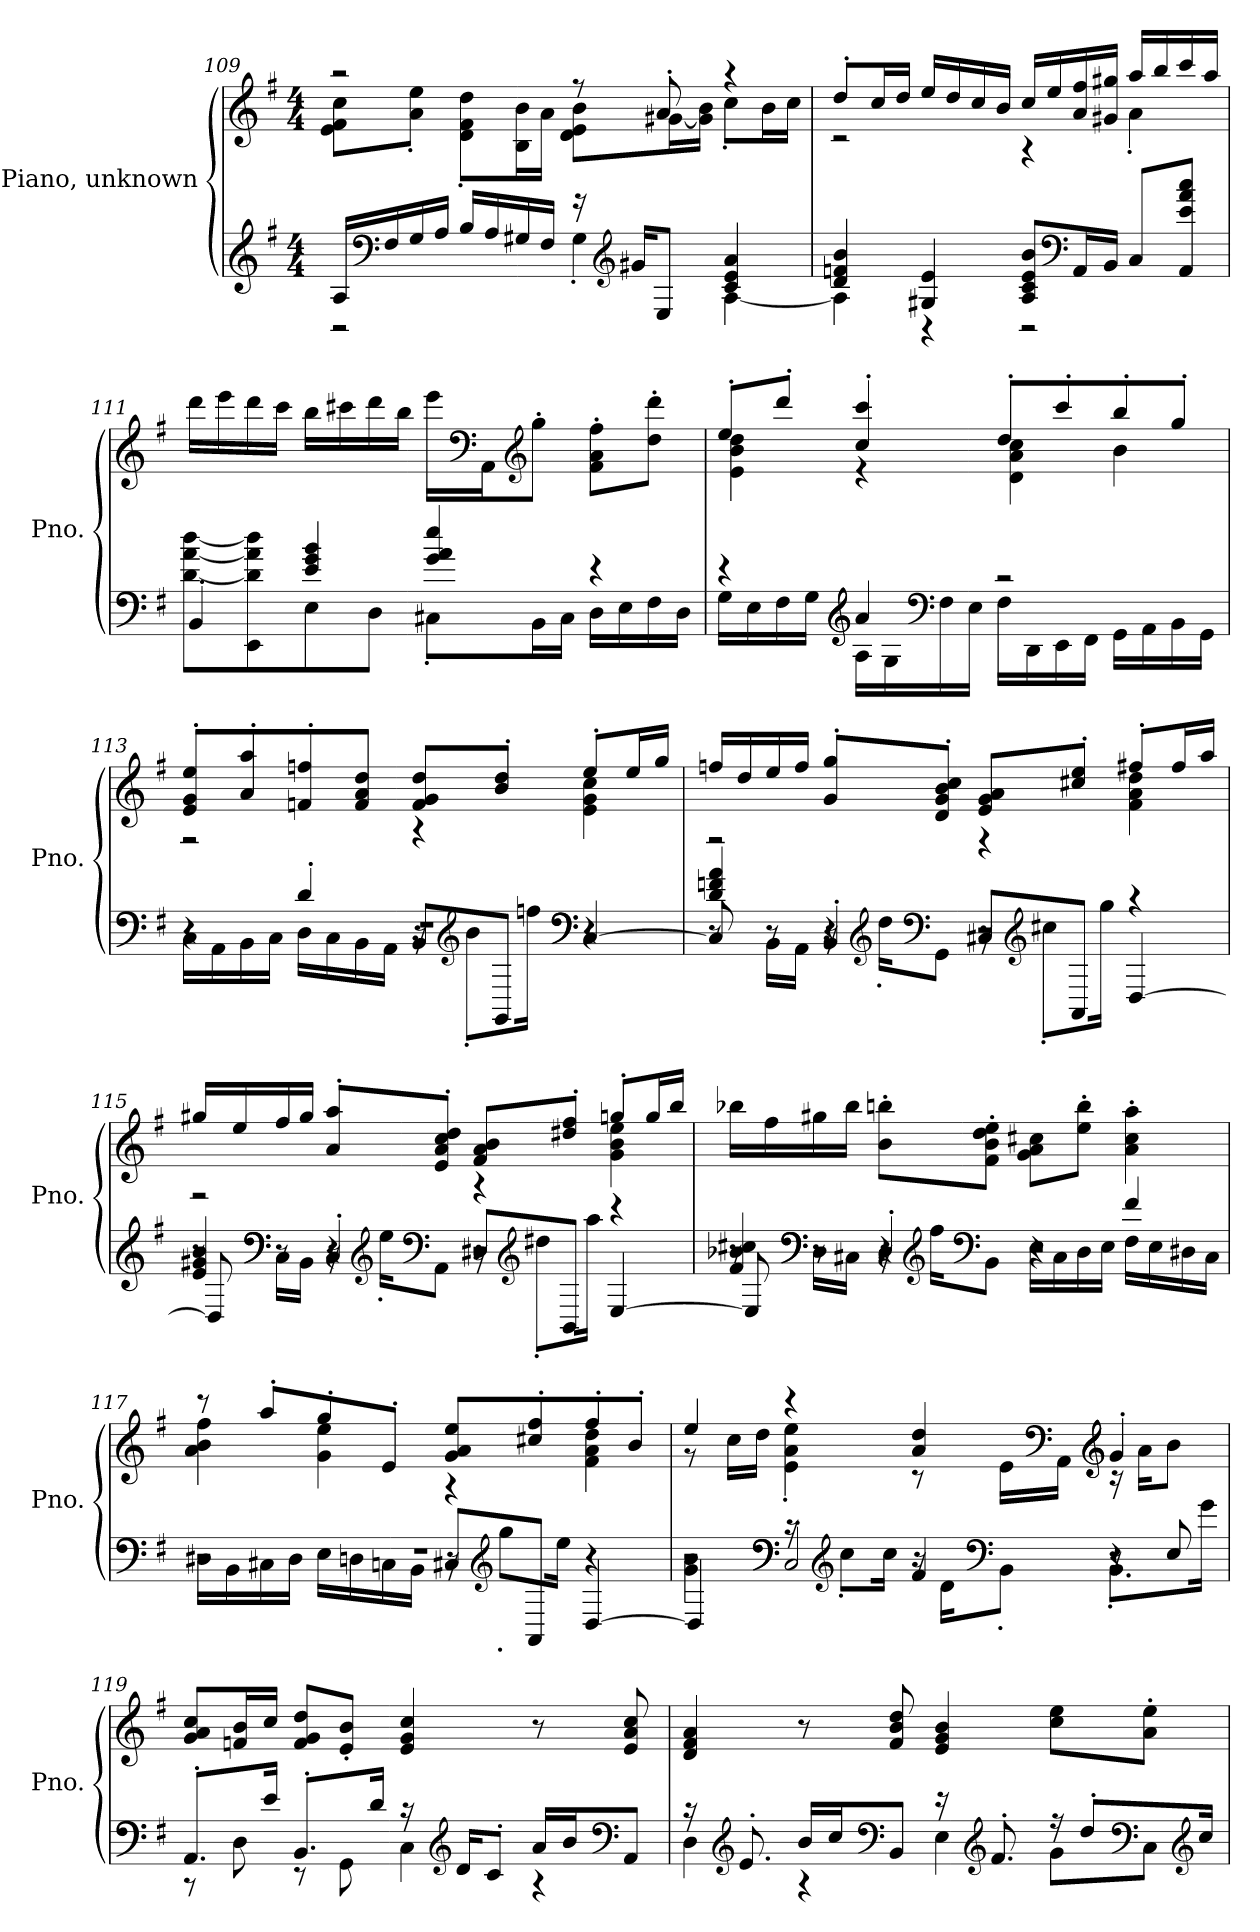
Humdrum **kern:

**kern	**kern
*part1	*part1
*staff2	*staff1
*I"Piano, unknown	*
*I'Pno.	*
*clefG2	*clefG2
*k[f#]	*k[f#]
*M4/4	*M4/4
=109	=109
*^	*^
16A/LL	2r	2r	8e\ 8f#\ 8cc\L
*clefF4	*	*	*
16F#/	.	.	.
16G/	.	.	8a\' 8ee\'J
16A/JJ	.	.	.
16B/LL	.	.	8d\' 8f#\' 8dd\'L
16A/	.	.	.
16G#X/	.	.	16B\ 16b\L
16F#/JJ	.	.	16a\JJ
16r	4G#'\	8r	8d\ 8e\ 8b\L
*clefG2	*	*	*
16g#X/KL	.	.	.
8E/J	.	8a'/	[16g#X\L
.	.	.	16g#\] 16b\JJ
4c/ 4e/ 4a/	[4A\	4r	8cc'\L
.	.	.	16b\L
.	.	.	16cc\JJ
!!LO:PB:g=z	!!
=110	=110	=110	=110
4d/ 4fn/ 4b/	4A\]	8dd'/L	2r
.	.	16cc/L	.
.	.	16dd/JJ	.
4G#X/ 4e/	4r	16ee/LL	.
.	.	16dd/	.
.	.	16cc/	.
.	.	16b/JJ	.
8A/ 8c/ 8e/ 8b/L	2r	16cc/LL	4r
.	.	16ee/	.
*clefF4	*	*	*
16AA/L	.	16a/ 16ff#/	.
16BB/JJ	.	16g#X/ 16gg#X/JJ	.
8C/L	.	16aa/LL	4a'\
.	.	16bb/	.
8AA/ 8e/ 8a/ 8cc/J	.	16ccc/	.
.	.	16aa/JJ	.
*	*	*v	*v
=111	=111	=111
4BB'/	[8d\ [8a\ [8dd\L	16ddd\LL
.	.	16eee\
.	8EE\ 8d\] 8a\] 8dd\]	16ddd\
.	.	16ccc\JJ
4e/ 4g/ 4b/	8E\	16bb\LL
.	.	16ccc#X\
.	8D\J	16ddd\
.	.	16bb\JJ
4g/ 4a/ 4ee/	8C#X'\L	16eee\LL
*	*	*clefF4
.	.	16AA\J
*	*	*clefG2
.	16BB\L	8gg'\J
.	16C#\JJ	.
4r	16D\LL	8f#\' 8a\' 8ff#\'L
.	16E\	.
.	16F#\	8dd\' 8ddd\'J
.	16D\JJ	.
!!LO:LB:g=z
=112	=112	=112
*	*	*^
4r	16G\LL	8ee'/L	4e\ 4b\ 4dd\
.	16E\	.	.
.	16F#\	8ddd'/J	.
.	16G\JJ	.	.
*clefG2	*	*	*
4a/	16A\LL	4cc/' 4ccc/'	4r
.	16G\	.	.
*clefF4	*	*	*
.	16F#\	.	.
.	16E\JJ	.	.
2r	16F#\LL	8dd'/L	4d\ 4a\ 4cc\
.	16DD\	.	.
.	16EE\	8ccc'/	.
.	16FF#\JJ	.	.
.	16GG\LL	8bb'/	4b\
.	16AA\	.	.
.	16BB\	8gg'/J	.
.	16GG\JJ	.	.
=113	=113	=113	=113
*	*^	*	*
1r	16C\LL	4r	8e/' 8g/' 8ee/'L	2r
.	16AA\	.	.	.
.	16BB\	.	8a/' 8aa/'	.
.	16C\JJ	.	.	.
.	16D\LL	4d'/	8fn/' 8ffn/'	.
.	16C\	.	.	.
.	16BB\	.	8f/ 8a/ 8dd/J	.
.	16AA\JJ	.	.	.
.	16r	8BB/L	8f/ 8g/ 8dd/L	4r
*clefG2	*	*	*	*
.	8b'\L	.	.	.
.	.	8GG/J	8b/' 8dd/'J	.
.	16ffn\Jk	.	.	.
*clefF4	*	*	*	*
.	4r	[4C/	8ee'/L	4e\ 4g\ 4cc\
.	.	.	16ee/L	.
.	.	.	16gg/JJ	.
!!LO:LB:g=z	!!
=114	=114	=114	=114	=114
4d/ 4fn/ 4a/	8r	8C/]	16ffn/LL	2r
.	.	.	16dd/	.
.	16BB\LL	8r	16ee/	.
.	16AA\JJ	.	16ff/JJ	.
4r	16r	4BB'/	8g/' 8gg/'L	.
*clefG2	*	*	*	*
.	16dd'\KL	.	.	.
*clefF4	*	*	*	*
.	8GG\J	.	8d/' 8g/' 8b/' 8cc/'J	.
2r	16r	8C#X/L	8e/ 8g/ 8a/L	4r
*clefG2	*	*	*	*
.	8cc#X'\L	.	.	.
.	.	8AA/J	8cc#X/' 8ee/'J	.
.	16gg\Jk	.	.	.
.	4r	[4D/	8ff#X'/L	4f#\ 4a\ 4dd\
.	.	.	16ff#/L	.
.	.	.	16aa/JJ	.
=115	=115	=115	=115	=115
4e/ 4g#X/ 4b/	8r	8D/]	16gg#X/LL	2r
.	.	.	16ee/	.
*clefF4	*	*	*	*
.	16C\LL	8r	16ff#/	.
.	16BB\JJ	.	16gg#/JJ	.
4r	16r	4C'/	8a/' 8aa/'L	.
*clefG2	*	*	*	*
.	16ee'\KL	.	.	.
*clefF4	*	*	*	*
.	8AA\J	.	8e/' 8a/' 8cc/' 8dd/'J	.
2r	16r	8D#X/L	8f#/ 8a/ 8b/L	4r
*clefG2	*	*	*	*
.	8dd#X'\L	.	.	.
.	.	8BB/J	8dd#X/' 8ff#/'J	.
.	16aa\Jk	.	.	.
.	4r	[4E/	8ggn'/L	4g\ 4b\ 4ee\
.	.	.	16gg/L	.
.	.	.	16bb/JJ	.
*	*	*	*v	*v
!!LO:LB:g=z
=116	=116	=116	=116
4f#/ 4b-X/ 4cc#X/	8r	8E/]	16bb-X\LL
.	.	.	16ff#\
*clefF4	*	*	*
.	16D\LL	8r	16gg#X\
.	16C#X\JJ	.	16bb-\JJ
4r	16r	4D'/	8b\' 8bbn\'L
*clefG2	*	*	*
.	16ff#\KL	.	.
*clefF4	*	*	*
.	8BB\J	.	8f#\' 8b\' 8dd\' 8ee\'J
4r	16E\LL	2r	8g\ 8a\ 8cc#X\L
.	16C#\	.	.
.	16D\	.	8ee\' 8bb\'J
.	16E\JJ	.	.
4f#/	16F#\LL	.	4a\' 4cc#\' 4aa\'
.	16E\	.	.
.	16D#X\	.	.
.	16C#\JJ	.	.
=117	=117	=117	=117
*	*	*	*^
1r	16D#X\LL	2r	8r	4a\ 4b\ 4ff#\
.	16BB\	.	.	.
.	16C#X\	.	8aa'/L	.
.	16D#\JJ	.	.	.
.	16E\LL	.	8gg'/	4g\ 4ee\
.	16Dn\	.	.	.
.	16Cn\	.	8e'/J	.
.	16BB\JJ	.	.	.
.	16r	8C#X/L	8g/ 8a/ 8ee/L	4r
*clefG2	*	*	*	*
.	8gg'\L	.	.	.
.	.	8AA/J	8cc#X/' 8ff#/'	.
.	16ee\Jk	.	.	.
.	4r	[4D/	8ff#'/	4f#\ 4a\ 4dd\
.	.	.	8b'/J	.
!!LO:LB:g=z	!!
=118	=118	=118	=118	=118
2r	4g\ 4b\	4D/]	4ee/	8r
.	.	.	.	16cc\LL
.	.	.	.	16dd\JJ
*clefF4	*	*	*	*
.	16r	2C'/	4r	4e\' 4a\' 4ee\'
*clefG2	*	*	*	*
.	8cc'\L	.	.	.
.	16cc\Jk	.	.	.
4f#/	16r	.	4a/ 4dd/	8r
.	16d\KL	.	.	.
*clefF4	*	*	*	*
.	8BB'\J	.	.	16e\LL
*	*	*	*clefF4	*
.	.	.	.	16AA\JJ
*	*	*	*clefG2	*
4r	8.BB'\L	8r	4g'/	16r
.	.	.	.	16a\KL
.	.	8E/	.	8b\J
.	16g\Jk	.	.	.
*	*v	*v	*	*
*	*	*v	*v
=119	=119	=119
8.AA'/L	8r	8g/ 8a/ 8cc/L
.	8D\	16fn/ 16b/L
16e/Jk	.	16cc/JJ
8.BB'/L	8r	8f/ 8g/ 8dd/L
.	8GG\	8e/' 8b/'J
16d/Jk	.	.
16r	4C\	4e/ 4g/ 4cc/
*clefG2	*	*
16d/KL	.	.
8c'/J	.	.
16a/LL	4r	8r
16b/J	.	.
*clefF4	*	*
8AA/J	.	8e/ 8a/ 8cc/
!!LO:LB:g=z
=120	=120	=120
16r	4D\	4d/ 4f#/ 4a/
*clefG2	*	*
8.e'/	.	.
16b/LL	4r	8r
16cc/J	.	.
*clefF4	*	*
8BB/J	.	8f#/ 8b/ 8dd/
16r	4E\	4e/ 4g/ 4b/
*clefG2	*	*
8.f#'/	.	.
16r	8g\L	8cc\ 8ee\L
8dd'/L	.	.
*clefF4	*	*
.	8C\J	8a\' 8ee\'J
*clefG2	*	*
16cc/Jk	.	.
*v	*v	*
=	=
*-	*-
